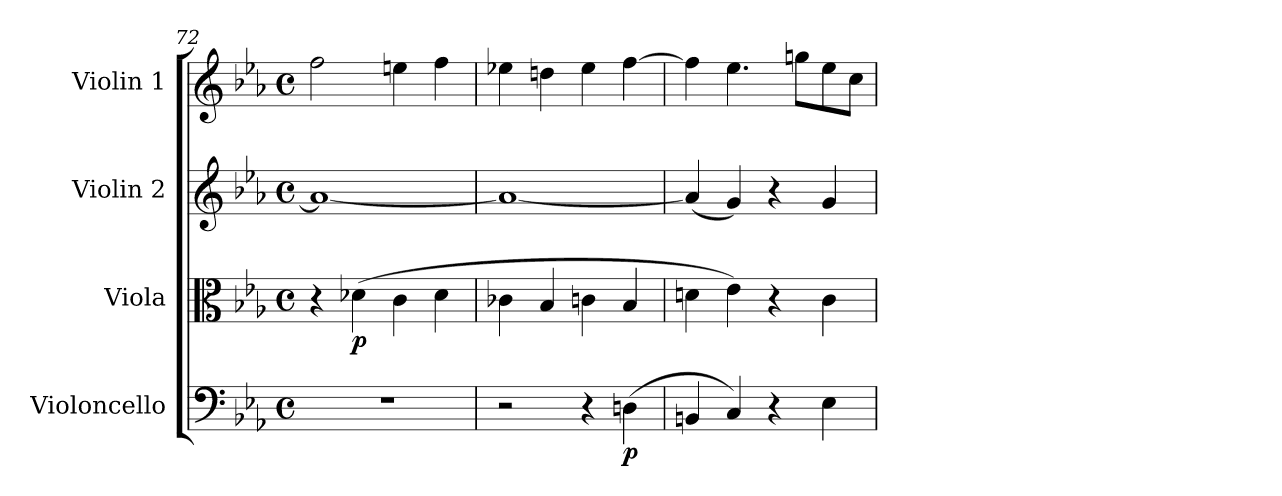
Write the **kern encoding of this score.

**kern	**dynam	**kern	**dynam	**kern	**kern
*part4	*part4	*part3	*part3	*part2	*part1
*staff4	*staff4	*staff3	*staff3	*staff2	*staff1
*I"Violoncello	*	*I"Viola	*	*I"Violin 2	*I"Violin 1
*I'Vc	*	*I'Vla	*	*I'Vln	*I'Vln
*clefF4	*	*clefC3	*	*clefG2	*clefG2
*k[b-e-a-]	*	*k[b-e-a-]	*	*k[b-e-a-]	*k[b-e-a-]
*M4/4	*	*M4/4	*	*M4/4	*M4/4
*met(c)	*	*met(c)	*	*met(c)	*met(c)
=72	=72	=72	=72	=72	=72
1r	.	4r	.	1a-_	2ff\
!	!	!	!LO:DY:b	!	!
.	.	(4d-X\	p	.	.
.	.	4c\	.	.	4een\
.	.	4d-\	.	.	4ff\
=73	=73	=73	=73	=73	=73
2r	.	4c-X\	.	1a-_	4ee-X\
.	.	4B-/	.	.	4ddn\
4r	.	4cn\	.	.	4ee-\
!	!LO:DY:b	!	!	!	!
(4Dn\	p	4B-/	.	.	[4ff\
=74	=74	=74	=74	=74	=74
4BBn/	.	4dn\	.	(4a-/]	4ff\]
4C/)	.	4e-\)	.	4g/)	4.ee-\
4r	.	4r	.	4r	.
.	.	.	.	.	8ggn\L
4E-\	.	4c\	.	4g/	8ee-\
.	.	.	.	.	8cc\J
=	=	=	=	=	=
*-	*-	*-	*-	*-	*-
